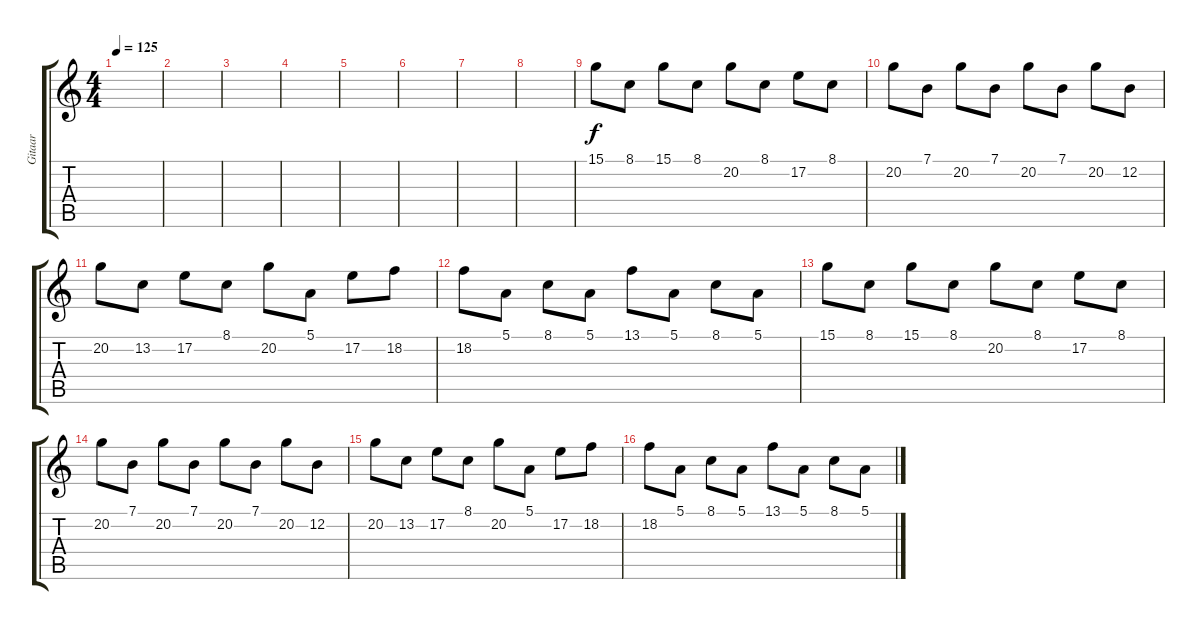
\track ("Gitaar" "Gitaar") {instrument sitar}
\staff {score tabs}
\tuning (E4 B3 G3 D3 A2 E2) {hide}
\ts (4 4)
\tempo 125
\clef g2
\ks c
|
|
|
|
|
|
|
|
15.1.8 8.1.8 15.1.8 8.1.8 20.2.8 8.1.8 17.2.8 8.1.8 |
20.2.8 7.1.8 20.2.8 7.1.8 20.2.8 7.1.8 20.2.8 12.2.8 |
20.2.8 13.2.8 17.2.8 8.1.8 20.2.8 5.1.8 17.2.8 18.2.8 |
18.2.8 5.1.8 8.1.8 5.1.8 13.1.8 5.1.8 8.1.8 5.1.8 |
15.1.8 8.1.8 15.1.8 8.1.8 20.2.8 8.1.8 17.2.8 8.1.8 |
20.2.8 7.1.8 20.2.8 7.1.8 20.2.8 7.1.8 20.2.8 12.2.8 |
20.2.8 13.2.8 17.2.8 8.1.8 20.2.8 5.1.8 17.2.8 18.2.8 |
18.2.8 5.1.8 8.1.8 5.1.8 13.1.8 5.1.8 8.1.8 5.1.8
